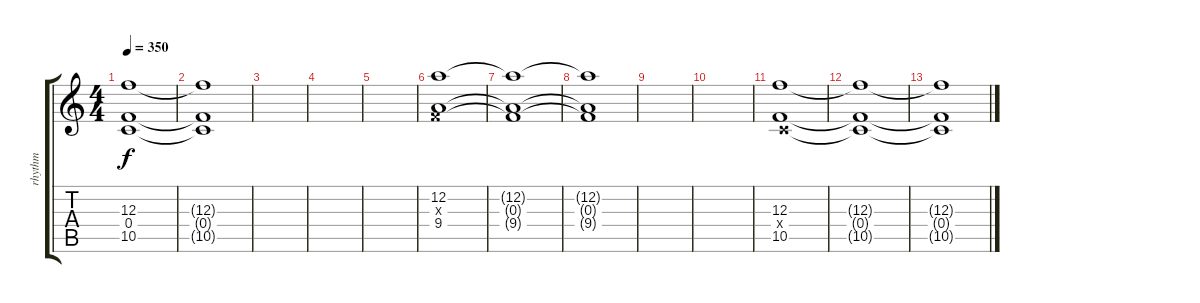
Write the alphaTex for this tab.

\track ("rhythm" "rhythm") {instrument overdrivenguitar}
\staff {score tabs}
\tuning (D4 A3 F3 C3 G2 C2) {hide}
\ts (4 4)
\tempo 350
\clef g2
\ks c
(12.3{t} 0.4{t} 10.5{t}).1{dy f} |
(12.3{t} 0.4{t} 10.5{t}).1 |
|
|
|
(12.2 0.3{x} 9.4).1 |
(12.2{t} 0.3{t} 9.4{t}).1 |
(12.2{t} 0.3{t} 9.4{t}).1 |
|
|
(12.3 0.4{x} 10.5).1 |
(12.3{t} 0.4{t} 10.5{t}).1 |
(12.3{t} 0.4{t} 10.5{t}).1
